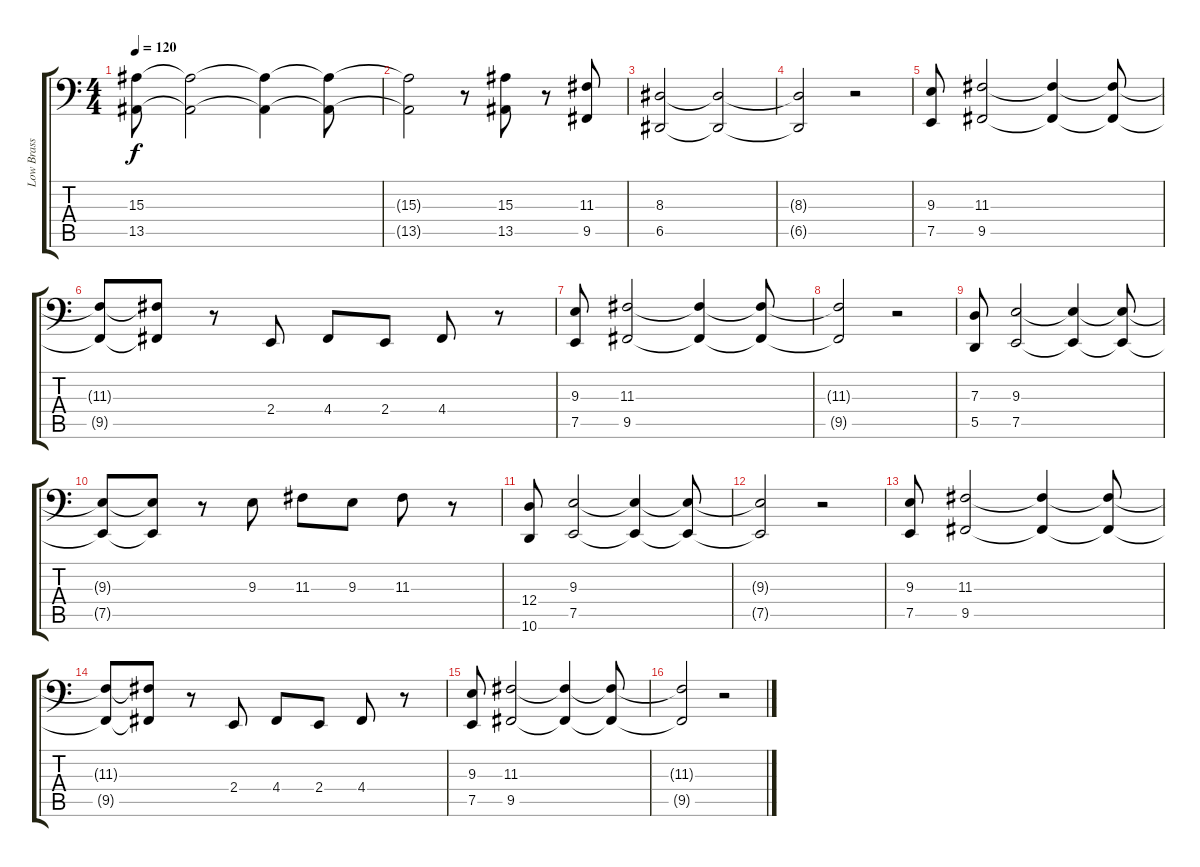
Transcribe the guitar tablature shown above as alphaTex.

\track ("Low Brass" "Low Brass") {instrument synthbrass2}
\staff {score tabs}
\tuning (E3 B2 G2 D2 A1 E1) {hide}
\ts (4 4)
\tempo 120
\clef f4
\ks c
(15.3 13.5).8{dy f} (15.3{t} 13.5{t}).2 (15.3{t} 13.5{t}).4 (15.3{t} 13.5{t}).8 |
(15.3{t} 13.5{t}).2 r.8 (15.3 13.5).8 r.8 (11.3 9.5).8 |
(8.3 6.5).2 (8.3{t} 6.5{t}).2 |
(8.3{t} 6.5{t}).2 r.2 |
(9.3 7.5).8{instrument cello} (11.3 9.5).2 (11.3{t} 9.5{t}).4 (11.3{t} 9.5{t}).8 |
(11.3{t} 9.5{t}).8 (11.3{t} 9.5{t}).8 r.8 2.4.8 4.4.8 2.4.8 4.4.8 r.8 |
(9.3 7.5).8 (11.3 9.5).2 (11.3{t} 9.5{t}).4 (11.3{t} 9.5{t}).8 |
(11.3{t} 9.5{t}).2 r.2 |
(7.3 5.5).8 (9.3 7.5).2 (9.3{t} 7.5{t}).4 (9.3{t} 7.5{t}).8 |
(9.3{t} 7.5{t}).8 (9.3{t} 7.5{t}).8 r.8 9.3.8 11.3.8 9.3.8 11.3.8 r.8 |
(12.4 10.6).8 (9.3 7.5).2 (9.3{t} 7.5{t}).4 (9.3{t} 7.5{t}).8 |
(9.3{t} 7.5{t}).2 r.2 |
(9.3 7.5).8{instrument cello} (11.3 9.5).2 (11.3{t} 9.5{t}).4 (11.3{t} 9.5{t}).8 |
(11.3{t} 9.5{t}).8 (11.3{t} 9.5{t}).8 r.8 2.4.8 4.4.8 2.4.8 4.4.8 r.8 |
(9.3 7.5).8 (11.3 9.5).2 (11.3{t} 9.5{t}).4 (11.3{t} 9.5{t}).8 |
(11.3{t} 9.5{t}).2 r.2
